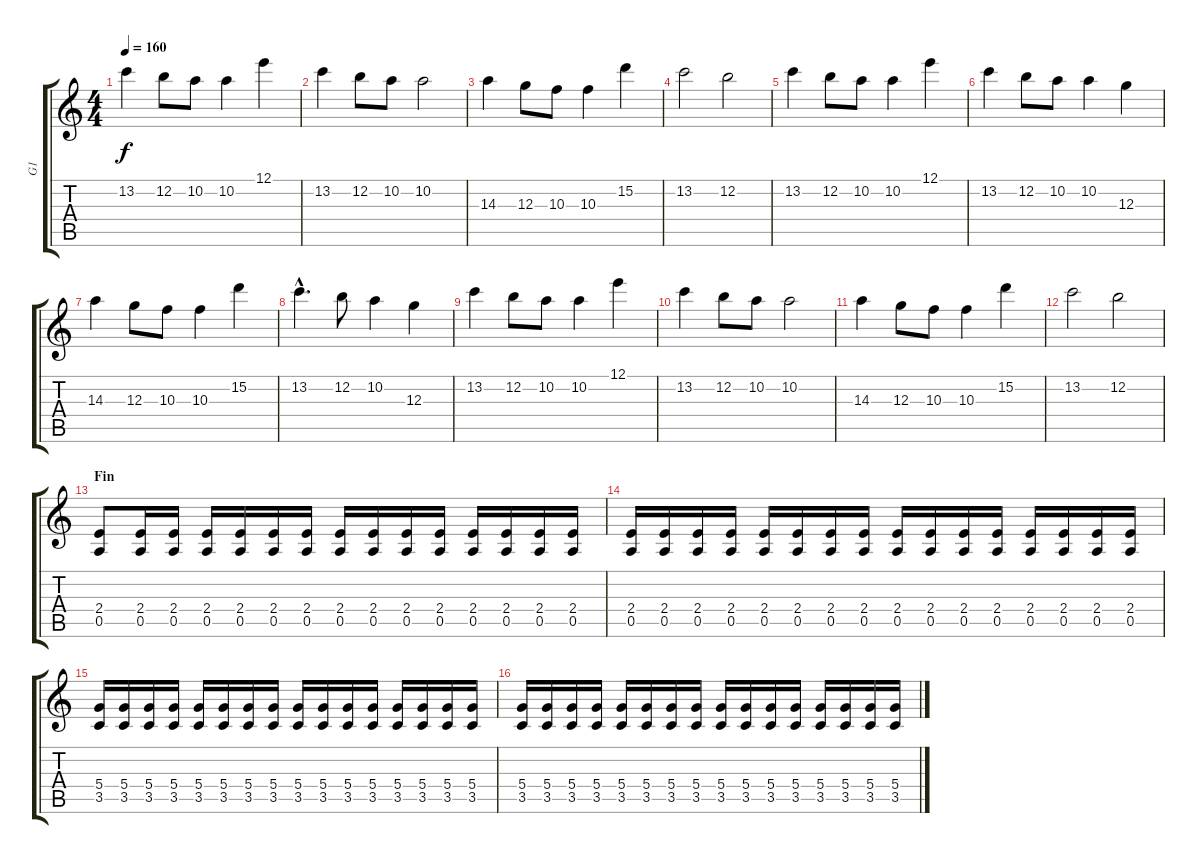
\track ("G1" "G1") {instrument distortionguitar}
\staff {score tabs}
\tuning (E4 B3 G3 D3 A2 E2) {hide}
\ts (4 4)
\tempo 160
\clef g2
\ks c
13.2.4{dy f} 12.2.8 10.2.8 10.2.4 12.1.4 |
13.2.4 12.2.8 10.2.8 10.2.2 |
14.3.4 12.3.8 10.3.8 10.3.4 15.2.4 |
13.2.2 12.2.2 |
13.2.4 12.2.8 10.2.8 10.2.4 12.1.4 |
13.2.4 12.2.8 10.2.8 10.2.4 12.3.4 |
14.3.4 12.3.8 10.3.8 10.3.4 15.2.4 |
13.2{hac}.4{d} 12.2.8 10.2.4 12.3.4 |
13.2.4 12.2.8 10.2.8 10.2.4 12.1.4 |
13.2.4 12.2.8 10.2.8 10.2.2 |
14.3.4 12.3.8 10.3.8 10.3.4 15.2.4 |
13.2.2 12.2.2 |
\section ("" "Fin")
(2.4 0.5).8 (2.4 0.5).16 (2.4 0.5).16 (2.4 0.5).16 (2.4 0.5).16 (2.4 0.5).16 (2.4 0.5).16 (2.4 0.5).16 (2.4 0.5).16 (2.4 0.5).16 (2.4 0.5).16 (2.4 0.5).16 (2.4 0.5).16 (2.4 0.5).16 (2.4 0.5).16 |
(2.4 0.5).16 (2.4 0.5).16 (2.4 0.5).16 (2.4 0.5).16 (2.4 0.5).16 (2.4 0.5).16 (2.4 0.5).16 (2.4 0.5).16 (2.4 0.5).16 (2.4 0.5).16 (2.4 0.5).16 (2.4 0.5).16 (2.4 0.5).16 (2.4 0.5).16 (2.4 0.5).16 (2.4 0.5).16 |
(5.4 3.5).16 (5.4 3.5).16 (5.4 3.5).16 (5.4 3.5).16 (5.4 3.5).16 (5.4 3.5).16 (5.4 3.5).16 (5.4 3.5).16 (5.4 3.5).16 (5.4 3.5).16 (5.4 3.5).16 (5.4 3.5).16 (5.4 3.5).16 (5.4 3.5).16 (5.4 3.5).16 (5.4 3.5).16 |
(5.4 3.5).16 (5.4 3.5).16 (5.4 3.5).16 (5.4 3.5).16 (5.4 3.5).16 (5.4 3.5).16 (5.4 3.5).16 (5.4 3.5).16 (5.4 3.5).16 (5.4 3.5).16 (5.4 3.5).16 (5.4 3.5).16 (5.4 3.5).16 (5.4 3.5).16 (5.4 3.5).16 (5.4 3.5).16
